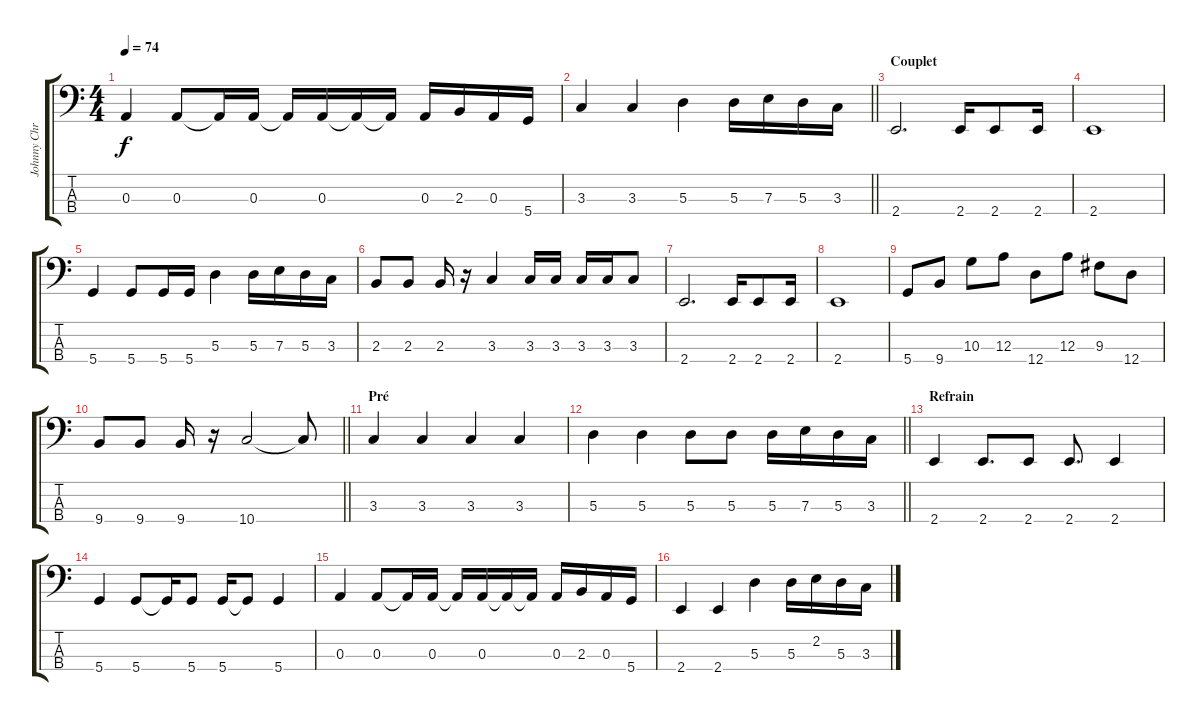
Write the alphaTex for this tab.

\track ("Johnny Christ" "Johnny Chr") {instrument electricbasspick}
\staff {score tabs}
\tuning (G2 D2 A1 D1) {hide}
\ts (4 4)
\tempo 74
\clef f4
\ks c
0.3.4{dy f} 0.3.8 0.3{t}.16 0.3.16 0.3{t}.16 0.3.16 0.3{t}.16 0.3{t}.16 0.3.16 2.3.16 0.3.16 5.4.16 |
\barLineRight lightlight
3.3.4 3.3.4 5.3.4 5.3.16 7.3.16 5.3.16 3.3.16 |
\section ("" "Couplet")
2.4.2{d} 2.4.16 2.4.8 2.4.16 |
2.4.1 |
5.4.4 5.4.8 5.4.16 5.4.16 5.3.4 5.3.16 7.3.16 5.3.16 3.3.16 |
2.3.8 2.3.8 2.3.16 r.16 3.3.4 3.3.16 3.3.16 3.3.16 3.3.16 3.3.8 |
2.4.2{d} 2.4.16 2.4.8 2.4.16 |
2.4.1 |
5.4.8 9.4.8 10.3.8 12.3.8 12.4.8 12.3.8 9.3.8 12.4.8 |
\barLineRight lightlight
9.4.8 9.4.8 9.4.16 r.16 10.4.2 10.4{t}.8 |
\section ("" "Pré")
3.3.4 3.3.4 3.3.4 3.3.4 |
\barLineRight lightlight
5.3.4 5.3.4 5.3.8 5.3.8 5.3.16 7.3.16 5.3.16 3.3.16 |
\section ("" "Refrain")
2.4.4 2.4.8{d} 2.4.8 2.4.8{d} 2.4.4 |
5.4.4 5.4.8 5.4{t}.16 5.4.8 5.4.16 5.4{t}.8 5.4.4 |
0.3.4 0.3.8 0.3{t}.16 0.3.16 0.3{t}.16 0.3.16 0.3{t}.16 0.3{t}.16 0.3.16 2.3.16 0.3.16 5.4.16 |
2.4.4 2.4.4 5.3.4 5.3.16 2.2.16 5.3.16 3.3.16
